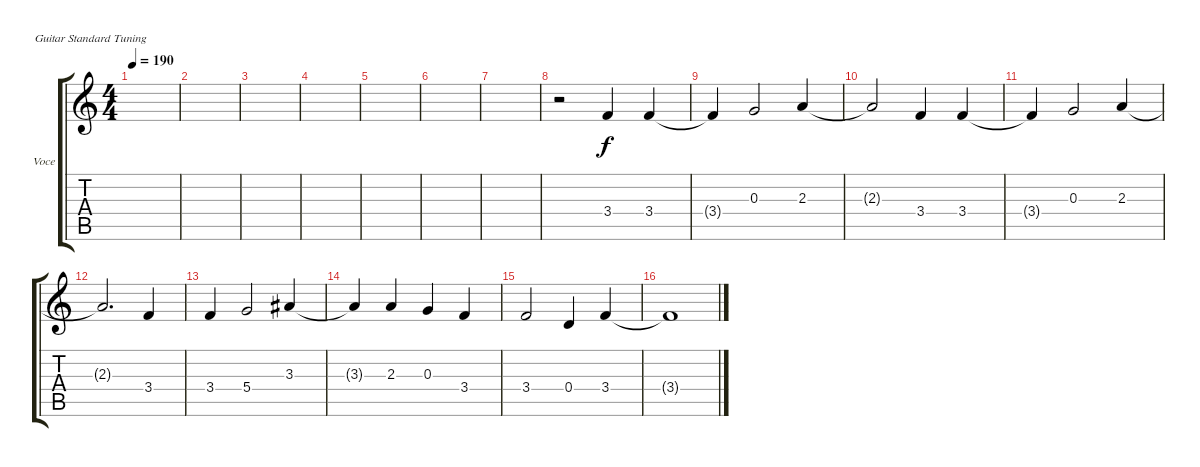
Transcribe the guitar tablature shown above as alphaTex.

\defaultSystemsLayout 4
\bracketExtendMode groupsimilarinstruments
\firstSystemTrackNameOrientation horizontal
\otherSystemsTrackNameOrientation horizontal
\track ("Cantato" "Voce") {instrument acousticguitarsteel}
\staff {score tabs}
\tuning (E4 B3 G3 D3 A2 E2)
\ts (4 4)
\tempo 190
\clef g2
\scale
0.333333
\ks c
|
\scale
0.333333 |
\scale
0.333333 |
\scale
0.333333 |
\scale
0.333333 |
\scale
0.333333 |
\scale
0.333333 |
\scale
0.333333 r.2 3.4.4 3.4.4 |
\scale
0.333333 3.4{t}.4 0.3.2 2.3.4 |
\scale
0.333333 2.3{t}.2 3.4.4 3.4.4 |
\scale
0.333333 3.4{t}.4 0.3.2 2.3.4 |
\scale
0.333333 2.3{t}.2{d} 3.4.4 |
\scale
0.333333 3.4.4 5.4.2 3.3.4 |
\scale
0.333333 3.3{t}.4 2.3.4 0.3.4 3.4.4 |
\scale
0.333333 3.4.2 0.4.4 3.4.4 |
3.4{t}.1
